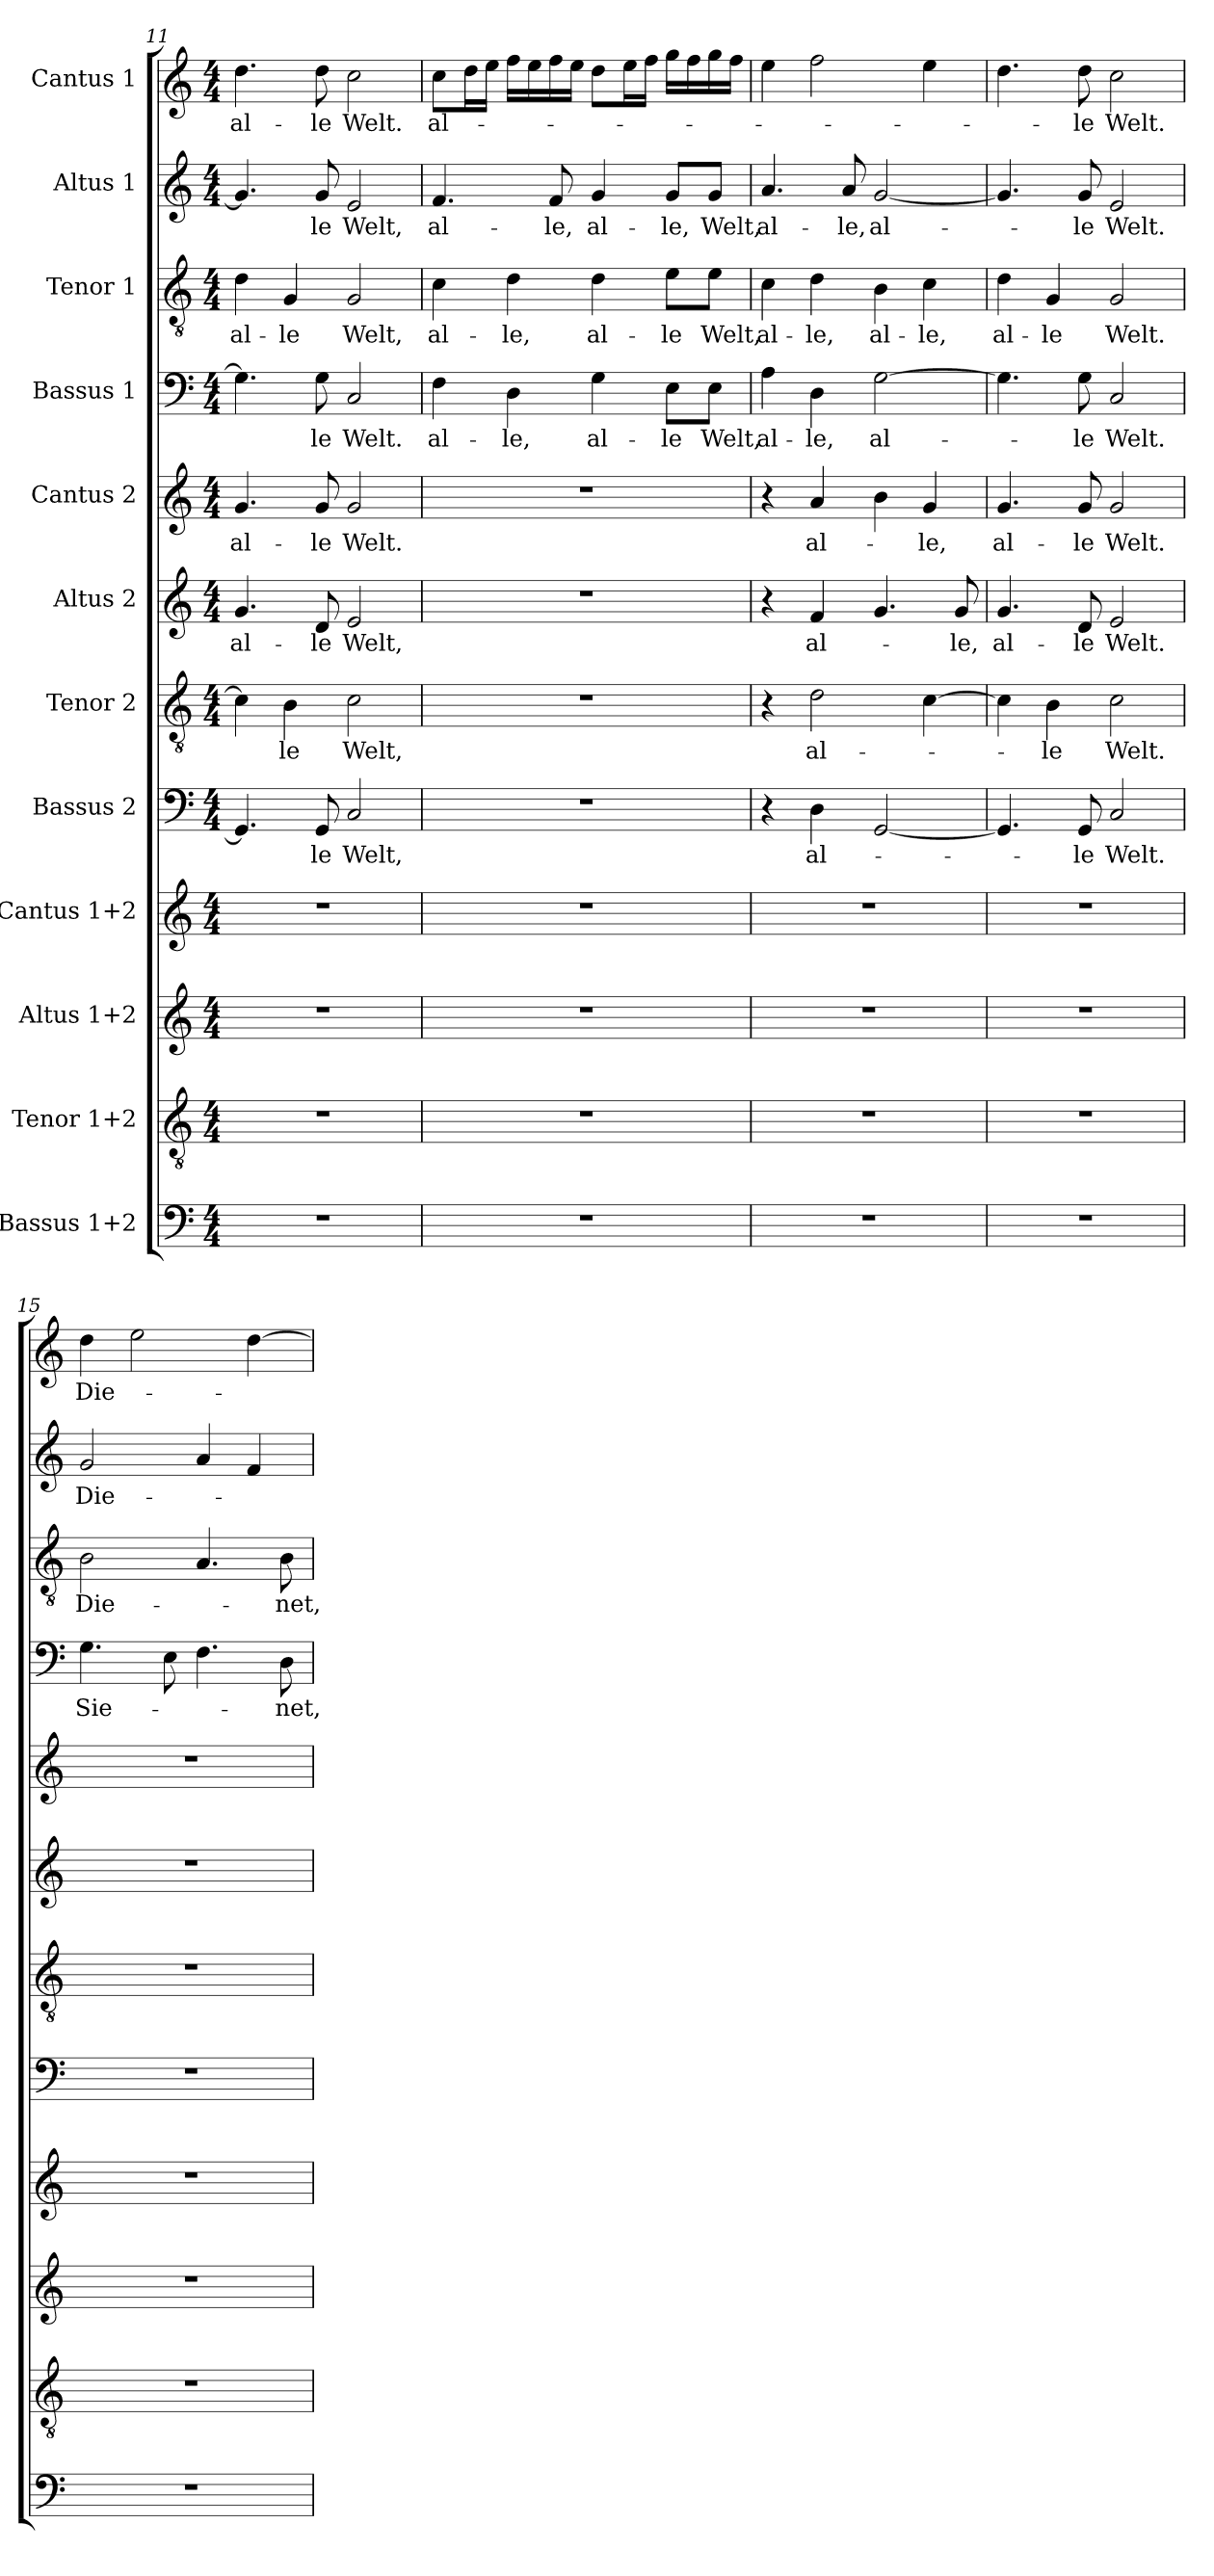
**kern	**kern	**kern	**kern	**kern	**text	**kern	**text	**kern	**text	**kern	**text	**kern	**text	**kern	**text	**kern	**text	**kern	**text
*part12	*part11	*part10	*part9	*part8	*part8	*part7	*part7	*part6	*part6	*part5	*part5	*part4	*part4	*part3	*part3	*part2	*part2	*part1	*part1
*staff12	*staff11	*staff10	*staff9	*staff8	*staff8	*staff7	*staff7	*staff6	*staff6	*staff5	*staff5	*staff4	*staff4	*staff3	*staff3	*staff2	*staff2	*staff1	*staff1
*I"Bassus 1+2	*I"Tenor 1+2	*I"Altus 1+2	*I"Cantus 1+2	*I"Bassus 2	*	*I"Tenor  2	*	*I"Altus 2	*	*I"Cantus 2	*	*I"Bassus 1	*	*I"Tenor  1	*	*I"Altus 1	*	*I"Cantus 1	*
*clefF4	*clefGv2	*clefG2	*clefG2	*clefF4	*	*clefGv2	*	*clefG2	*	*clefG2	*	*clefF4	*	*clefGv2	*	*clefG2	*	*clefG2	*
*k[]	*k[]	*k[]	*k[]	*k[]	*	*k[]	*	*k[]	*	*k[]	*	*k[]	*	*k[]	*	*k[]	*	*k[]	*
*M4/4	*M4/4	*M4/4	*M4/4	*M4/4	*	*M4/4	*	*M4/4	*	*M4/4	*	*M4/4	*	*M4/4	*	*M4/4	*	*M4/4	*
=11	=11	=11	=11	=11	=11	=11	=11	=11	=11	=11	=11	=11	=11	=11	=11	=11	=11	=11	=11
1r	1r	1r	1r	4.GG/]	.	4c\]	.	4.g/	al-	4.g/	al-	4.G\]	.	4d\	al-	4.g/]	.	4.dd\	al-
.	.	.	.	.	.	4B\	-le	.	.	.	.	.	.	4G/	-le	.	.	.	.
.	.	.	.	8GG/	-le	.	.	8d/	le	8g/	-le	8G\	-le	.	.	8g/	-le	8dd\	-le
.	.	.	.	2C/	Welt,	2c\	-Welt,	2e/	Welt,	2g/	Welt.	2C/	Welt.	2G/	Welt,	2e/	Welt,	2cc\	Welt.
!!LO:PB:g=z
=12	=12	=12	=12	=12	=12	=12	=12	=12	=12	=12	=12	=12	=12	=12	=12	=12	=12	=12	=12
1r	1r	1r	1r	1r	.	1r	.	1r	.	1r	.	4F\	al-	4c\	al-	4.f/	al-	8cc\L	al-
.	.	.	.	.	.	.	.	.	.	.	.	.	.	.	.	.	.	16dd\L	.
.	.	.	.	.	.	.	.	.	.	.	.	.	.	.	.	.	.	16ee\JJ	.
.	.	.	.	.	.	.	.	.	.	.	.	4D\	-le,	4d\	-le,	.	.	16ff\LL	.
.	.	.	.	.	.	.	.	.	.	.	.	.	.	.	.	.	.	16ee\	.
.	.	.	.	.	.	.	.	.	.	.	.	.	.	.	.	8f/	-le,	16ff\	.
.	.	.	.	.	.	.	.	.	.	.	.	.	.	.	.	.	.	16ee\JJ	.
.	.	.	.	.	.	.	.	.	.	.	.	4G\	al-	4d\	al-	4g/	al-	8dd\L	.
.	.	.	.	.	.	.	.	.	.	.	.	.	.	.	.	.	.	16ee\L	.
.	.	.	.	.	.	.	.	.	.	.	.	.	.	.	.	.	.	16ff\JJ	.
.	.	.	.	.	.	.	.	.	.	.	.	8E\L	-le	8e\L	-le	8g/L	-le,	16gg\LL	.
.	.	.	.	.	.	.	.	.	.	.	.	.	.	.	.	.	.	16ff\	.
.	.	.	.	.	.	.	.	.	.	.	.	8E\J	Welt,	8e\J	Welt,	8g/J	Welt,	16gg\	.
.	.	.	.	.	.	.	.	.	.	.	.	.	.	.	.	.	.	16ff\JJ	.
=13	=13	=13	=13	=13	=13	=13	=13	=13	=13	=13	=13	=13	=13	=13	=13	=13	=13	=13	=13
1r	1r	1r	1r	4r	.	4r	.	4r	.	4r	.	4A\	al-	4c\	al-	4.a/	al-	4ee\	.
.	.	.	.	4D\	al-	2d\	al-	4f/	al-	4a/	al-	4D\	-le,	4d\	-le,	.	.	2ff\	.
.	.	.	.	.	.	.	.	.	.	.	.	.	.	.	.	8a/	-le,	.	.
.	.	.	.	[2GG/	.	.	.	4.g/	.	4b\	.	[2G\	al-	4B\	al-	[2g/	al-	.	.
.	.	.	.	.	.	[4c\	.	.	.	4g/	-le,	.	.	4c\	-le,	.	.	4ee\	.
.	.	.	.	.	.	.	.	8g/	-le,	.	.	.	.	.	.	.	.	.	.
=14	=14	=14	=14	=14	=14	=14	=14	=14	=14	=14	=14	=14	=14	=14	=14	=14	=14	=14	=14
1r	1r	1r	1r	4.GG/]	.	4c\]	.	4.g/	al-	4.g/	al-	4.G\]	.	4d\	al-	4.g/]	.	4.dd\	.
.	.	.	.	.	.	4B\	-le	.	.	.	.	.	.	4G/	-le	.	.	.	.
.	.	.	.	8GG/	-le	.	.	8d/	-le	8g/	-le	8G\	-le	.	.	8g/	-le	8dd\	-le
.	.	.	.	2C/	Welt.	2c\	Welt.	2e/	Welt.	2g/	Welt.	2C/	Welt.	2G/	Welt.	2e/	Welt.	2cc\	Welt.
=15	=15	=15	=15	=15	=15	=15	=15	=15	=15	=15	=15	=15	=15	=15	=15	=15	=15	=15	=15
1r	1r	1r	1r	1r	.	1r	.	1r	.	1r	.	4.G\	Sie-	2B\	Die-	2g/	Die-	4dd\	Die-
.	.	.	.	.	.	.	.	.	.	.	.	.	.	.	.	.	.	2ee\	.
.	.	.	.	.	.	.	.	.	.	.	.	8E\	.	.	.	.	.	.	.
.	.	.	.	.	.	.	.	.	.	.	.	4.F\	.	4.A/	.	4a/	.	.	.
.	.	.	.	.	.	.	.	.	.	.	.	.	.	.	.	4f/	.	[4dd\	.
.	.	.	.	.	.	.	.	.	.	.	.	8D\	-net,	8B\	-net,	.	.	.	.
=	=	=	=	=	=	=	=	=	=	=	=	=	=	=	=	=	=	=	=
*-	*-	*-	*-	*-	*-	*-	*-	*-	*-	*-	*-	*-	*-	*-	*-	*-	*-	*-	*-
